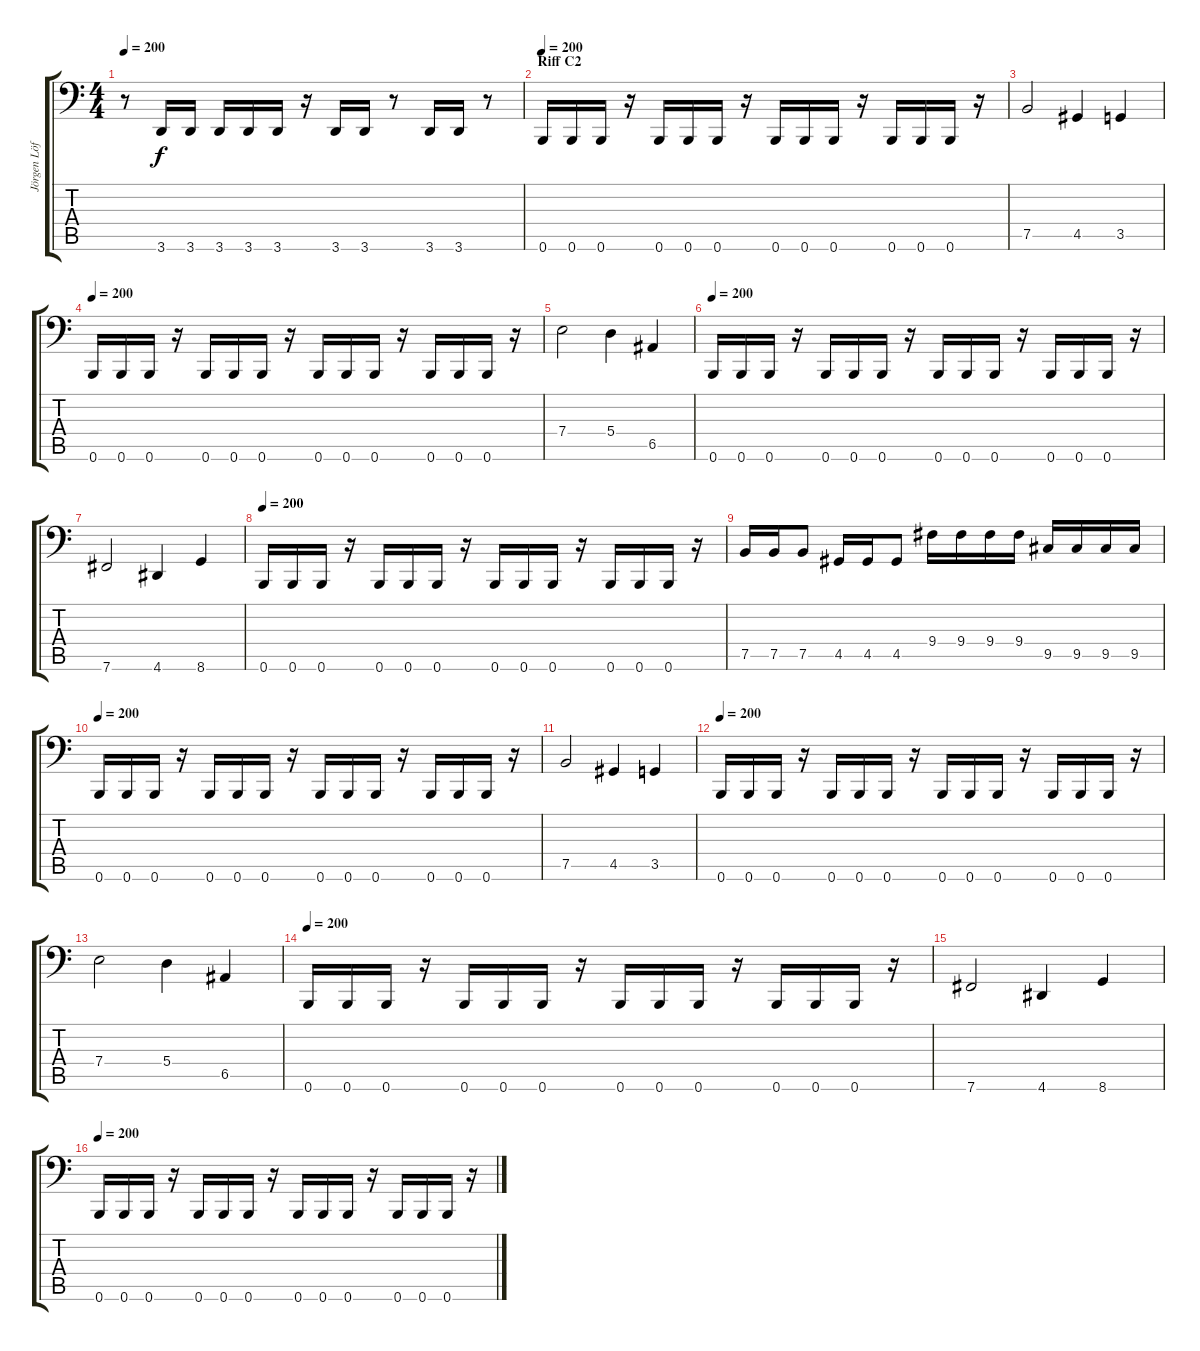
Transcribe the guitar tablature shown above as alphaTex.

\track ("Jörgen Löfberg" "Jörgen Löf") {instrument electricbasspick}
\staff {score tabs}
\tuning (B2 Gb2 D2 A1 E1 B0) {hide}
\ts (4 4)
\tempo 200
\clef f4
\ks c
r.8{dy f} 3.6.16 3.6.16 3.6.16 3.6.16 3.6.16 r.16 3.6.16 3.6.16 r.8 3.6.16 3.6.16 r.8 |
\section ("" "Riff C2")
\tempo 200
0.6.16 0.6.16 0.6.16 r.16 0.6.16 0.6.16 0.6.16 r.16 0.6.16 0.6.16 0.6.16 r.16 0.6.16 0.6.16 0.6.16 r.16 |
7.5.2 4.5.4 3.5.4 |
\tempo 200
0.6.16 0.6.16 0.6.16 r.16 0.6.16 0.6.16 0.6.16 r.16 0.6.16 0.6.16 0.6.16 r.16 0.6.16 0.6.16 0.6.16 r.16 |
7.4.2 5.4.4 6.5.4 |
\tempo 200
0.6.16 0.6.16 0.6.16 r.16 0.6.16 0.6.16 0.6.16 r.16 0.6.16 0.6.16 0.6.16 r.16 0.6.16 0.6.16 0.6.16 r.16 |
7.6.2 4.6.4 8.6.4 |
\tempo 200
0.6.16 0.6.16 0.6.16 r.16 0.6.16 0.6.16 0.6.16 r.16 0.6.16 0.6.16 0.6.16 r.16 0.6.16 0.6.16 0.6.16 r.16 |
7.5.16 7.5.16 7.5.8 4.5.16 4.5.16 4.5.8 9.4.16 9.4.16 9.4.16 9.4.16 9.5.16 9.5.16 9.5.16 9.5.16 |
\tempo 200
0.6.16 0.6.16 0.6.16 r.16 0.6.16 0.6.16 0.6.16 r.16 0.6.16 0.6.16 0.6.16 r.16 0.6.16 0.6.16 0.6.16 r.16 |
7.5.2 4.5.4 3.5.4 |
\tempo 200
0.6.16 0.6.16 0.6.16 r.16 0.6.16 0.6.16 0.6.16 r.16 0.6.16 0.6.16 0.6.16 r.16 0.6.16 0.6.16 0.6.16 r.16 |
7.4.2 5.4.4 6.5.4 |
\tempo 200
0.6.16 0.6.16 0.6.16 r.16 0.6.16 0.6.16 0.6.16 r.16 0.6.16 0.6.16 0.6.16 r.16 0.6.16 0.6.16 0.6.16 r.16 |
7.6.2 4.6.4 8.6.4 |
\tempo 200
0.6.16 0.6.16 0.6.16 r.16 0.6.16 0.6.16 0.6.16 r.16 0.6.16 0.6.16 0.6.16 r.16 0.6.16 0.6.16 0.6.16 r.16
